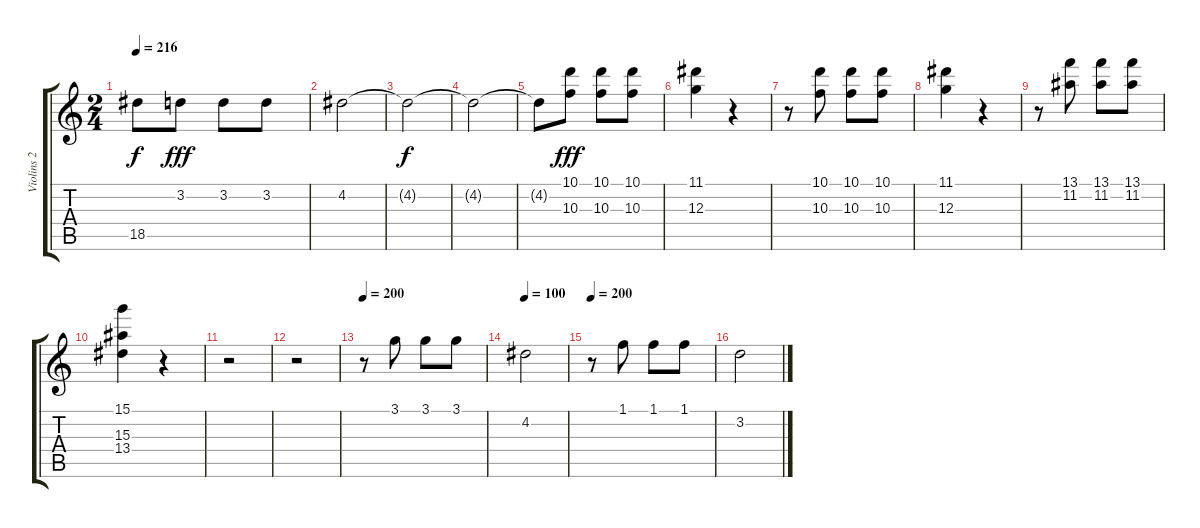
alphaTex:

\track ("Violins 2" "Violins 2") {instrument contrabass}
\staff {score tabs}
\tuning (E4 B3 G3 D3 A2 E2) {hide}
\ts (2 4)
\tempo 216
\clef g2
\ks c
18.5{t}.8{dy f} 3.2.8{dy fff} 3.2.8 3.2.8 |
4.2.2 |
4.2{t}.2{dy f} |
4.2{t}.2 |
4.2{t}.8 (10.1 10.3).8{dy fff} (10.1 10.3).8 (10.1 10.3).8 |
(11.1 12.3).4 r.4 |
r.8 (10.1 10.3).8 (10.1 10.3).8 (10.1 10.3).8 |
(11.1 12.3).4 r.4 |
r.8 (13.1 11.2).8 (13.1 11.2).8 (13.1 11.2).8 |
(15.1 15.3 13.4).4 r.4 |
r.2 |
r.2 |
\tempo 200
r.8 3.1.8 3.1.8 3.1.8 |
\tempo 100
4.2.2 |
\tempo 200
r.8 1.1.8 1.1.8 1.1.8 |
3.2.2
